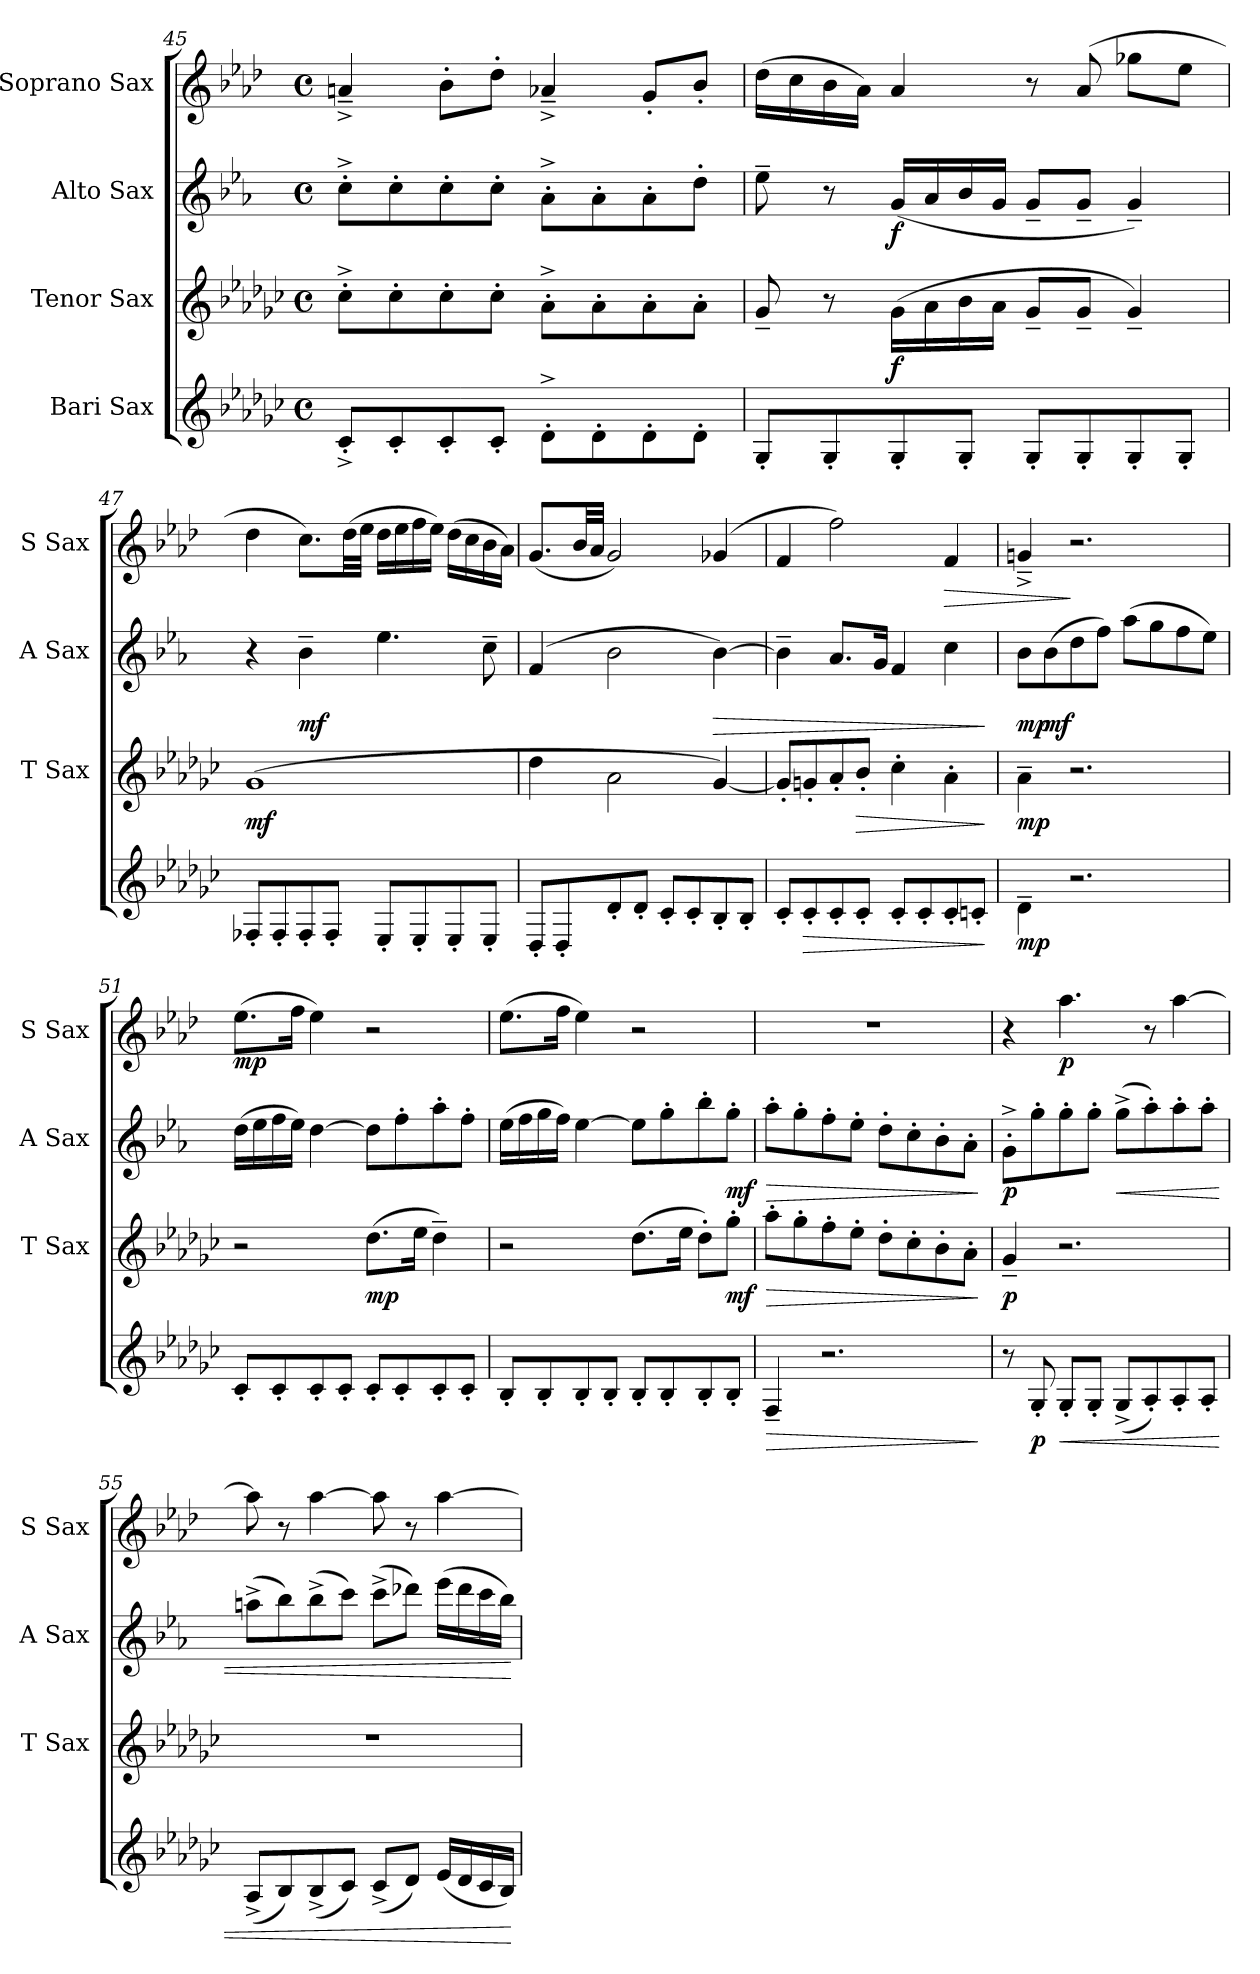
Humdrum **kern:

**kern	**dynam	**kern	**dynam	**kern	**dynam	**kern	**dynam
*part4	*part4	*part3	*part3	*part2	*part2	*part1	*part1
*staff4	*staff4	*staff3	*staff3	*staff2	*staff2	*staff1	*staff1
*I"Bari Sax	*	*I"Tenor Sax	*	*I"Alto Sax	*	*I"Soprano Sax	*
*	*	*I'T Sax	*	*I'A Sax	*	*I'S Sax	*
*clefG2	*	*clefG2	*	*clefG2	*	*clefG2	*
*ITrd12c21	*	*ITrd8c14	*	*ITrd5c9	*	*ITrd1c2	*
*k[b-e-a-d-g-c-]	*	*k[b-e-a-d-g-c-]	*	*k[b-e-a-d-g-c-]	*	*k[b-e-a-d-g-c-]	*
*G-:	*	*G-:	*	*G-:	*	*G-:	*
*M4/4	*	*M4/4	*	*M4/4	*	*M4/4	*
*met(c)	*	*met(c)	*	*met(c)	*	*met(c)	*
=45	=45	=45	=45	=45	=45	=45	=45
8C-^<'</L	.	8c-^>'>\L	.	8e-^>'>\L	.	4gn^<~</	.
8C-'</	.	8c-'>\	.	8e-'>\	.	.	.
8C-'</	.	8c-'>\	.	8e-'>\	.	8a-'>\L	.
8C-'</J	.	8c-'>\J	.	8e-'>\J	.	8cc-'>\J	.
8D-^>'>\L	.	8A-^>'>\L	.	8c-^>'>\L	.	4g-X^<~</	.
8D-'>\	.	8A-'>\	.	8c-'>\	.	.	.
8D-'>\	.	8A-'>\	.	8c-'>\	.	8f'</L	.
8D-'>\J	.	8A-'>\J	.	8f'>\J	.	8a-'</J	.
!!LO:LB:g=z
=46	=46	=46	=46	=46	=46	=46	=46
8GG-'</L	.	8G-~</	.	8g-~>\	.	(>16cc-\LL	.
.	.	.	.	.	.	16b-\	.
8GG-'</	.	8r	.	8r	.	16a-\	.
.	.	.	.	.	.	16g-\JJ)	.
!	!	!	!LO:DY:b	!	!LO:DY:b	!	!
8GG-'</	.	(>16G-\LL	f	(<16B-/LL	f	4g-/	.
.	.	16A-\	.	16c-/	.	.	.
8GG-'</J	.	16B-\	.	16d-/	.	.	.
.	.	16A-\JJ	.	16B-/JJ	.	.	.
8GG-'</L	.	8G-~</L	.	8B-~</L	.	8r	.
8GG-'</	.	8G-~</J	.	8B-~</J	.	(>8g-/	.
8GG-'</	.	4G-~</)	.	4B-~</)	.	8ff-X\L	.
8GG-'</J	.	.	.	.	.	8dd-\J	.
=47	=47	=47	=47	=47	=47	=47	=47
!	!	!	!LO:DY:b	!	!	!	!
8FF-X'</L	.	(>1G-	mf	4r	.	4cc-\	.
8FF-'</	.	.	.	.	.	.	.
!	!	!	!	!	!LO:DY:b	!	!
8FF-'</	.	.	.	4d-~>\	mf	8.b-\L)	.
8FF-'</J	.	.	.	.	.	.	.
.	.	.	.	.	.	(>32cc-\LL	.
.	.	.	.	.	.	32dd-\JJJ	.
8EE-'</L	.	.	.	4.g-\	.	16cc-\LL	.
.	.	.	.	.	.	16dd-\	.
8EE-'</	.	.	.	.	.	16ee-\	.
.	.	.	.	.	.	16dd-\JJ)	.
8EE-'</	.	.	.	.	.	(>16cc-\LL	.
.	.	.	.	.	.	16b-\	.
8EE-'</J	.	.	.	8e-~>\	.	16a-\	.
.	.	.	.	.	.	16g-\JJ)	.
=48	=48	=48	=48	=48	=48	=48	=48
8DD-'</L	.	4d-\	.	(4A-/	.	(<8.f/L	.
8DD-'</	.	.	.	.	.	.	.
.	.	.	.	.	.	32a-/LL	.
.	.	.	.	.	.	32g-/JJJ	.
8D-'</	.	2A-\	.	2d-\	.	2f/)	.
8D-'</J	.	.	.	.	.	.	.
8C-'</L	.	.	.	.	.	.	.
8C-'</	.	.	.	.	.	.	.
!	!	!	!	!	!LO:HP:b	!	!
8BB-'</	.	[4G-/)	.	[4d-\)	>	(4f-X/	.
8BB-'</J	.	.	.	.	.	.	.
=49	=49	=49	=49	=49	=49	=49	=49
8C-'</L	.	8G-'</L]	.	4d-~>\]	.	4e-/	.
!	!LO:HP:b	!	!	!	!	!	!
8C-'</	>	8Gn'</	.	.	.	.	.
8C-'</	.	8A-'</	.	8.c-/L	.	2ee-\)	.
!	!	!	!LO:HP:b	!	!	!	!
8C-'</J	.	8B-'</J	>	.	.	.	.
.	.	.	.	16B-/Jk	.	.	.
8C-'</L	.	4c-'>\	.	4A-/	.	.	.
8C-'</	.	.	.	.	.	.	.
!	!	!	!	!	!	!	!LO:HP:b
8C-'</	.	4A-'>\	.	4e-\	.	4e-/	>
8Cn'</J	.	.	.	.	.	.	.
.	]	.	]	.	]	.	.
=50	=50	=50	=50	=50	=50	=50	=50
!	!LO:DY:b	!	!LO:DY:b	!	!LO:DY:b	!	!
4D-~>\	mp	4A-~>\	mp	8d-\L	mp	4fn^<~</	.
!	!	!	!	!	!LO:DY:b	!	!
.	.	.	.	(>8d-\	mf	.	.
2.r	.	2.r	.	8f\	.	2.r	]
.	.	.	.	8a-\J)	.	.	.
.	.	.	.	(>8cc-\L	.	.	.
.	.	.	.	8b-\	.	.	.
.	.	.	.	8a-\	.	.	.
.	.	.	.	8g-\J)	.	.	.
=51	=51	=51	=51	=51	=51	=51	=51
!	!	!	!	!	!	!	!LO:DY:b
8C-'</L	.	2r	.	(>16f\LL	.	(>8.dd-\L	mp
.	.	.	.	16g-\	.	.	.
8C-'</	.	.	.	16a-\	.	.	.
.	.	.	.	16g-\JJ)	.	16ee-\Jk	.
8C-'</	.	.	.	[4f\	.	4dd-\)	.
8C-'</J	.	.	.	.	.	.	.
!	!	!	!LO:DY:b	!	!	!	!
8C-'</L	.	(>8.d-\L	mp	8f\L]	.	2r	.
8C-'</	.	.	.	8a-'>\	.	.	.
.	.	16e-\Jk	.	.	.	.	.
8C-'</	.	4d-~>\)	.	8cc-'>\	.	.	.
8C-'</J	.	.	.	8a-'>\J	.	.	.
=52	=52	=52	=52	=52	=52	=52	=52
8BB-'</L	.	2r	.	(>16g-\LL	.	(>8.dd-\L	.
.	.	.	.	16a-\	.	.	.
8BB-'</	.	.	.	16b-\	.	.	.
.	.	.	.	16a-\JJ)	.	16ee-\Jk	.
8BB-'</	.	.	.	[4g-\	.	4dd-\)	.
8BB-'</J	.	.	.	.	.	.	.
8BB-'</L	.	(>8.d-\L	.	8g-\L]	.	2r	.
8BB-'</	.	.	.	8b-'>\	.	.	.
.	.	16e-\Jk	.	.	.	.	.
8BB-'</	.	8d-'>\L)	.	8dd-'>\	.	.	.
!	!	!	!LO:DY:b	!	!LO:DY:b	!	!
8BB-'</J	.	8g-'>\J	mf	8b-'>\J	mf	.	.
!!LO:PB:g=z
=53	=53	=53	=53	=53	=53	=53	=53
!	!LO:HP:b	!	!LO:HP:b	!	!LO:HP:b	!	!
4FF~</	>	8a-'>\L	>	8cc-'>\L	>	1r	.
.	.	8g-'>\	.	8b-'>\	.	.	.
2.r	.	8f'>\	.	8a-'>\	.	.	.
.	.	8e-'>\J	.	8g-'>\J	.	.	.
.	.	8d-'>\L	.	8f'>\L	.	.	.
.	.	8c-'>\	.	8e-'>\	.	.	.
.	.	8B-'>\	.	8d-'>\	.	.	.
.	.	8A-'>\J	.	8c-'>\J	.	.	.
.	]	.	]	.	]	.	.
=54	=54	=54	=54	=54	=54	=54	=54
!	!	!	!LO:DY:b	!	!LO:DY:b	!	!
8r	.	4G-~</	p	8B-^>'>\L	p	4r	.
!	!LO:DY:b	!	!	!	!	!	!
8GG-'</	p	.	.	8b-'>\	.	.	.
!	!LO:HP:b	!	!	!	!	!	!LO:DY:b
8GG-'</L	<	2.r	.	8b-'>\	.	4.gg-\	p
8GG-'</J	.	.	.	8b-'>\J	.	.	.
!	!	!	!	!	!LO:HP:b	!	!
(<8GG-^</L	.	.	.	(>8b-^>\L	<	.	.
8AA-'</)	.	.	.	8cc-'>\)	.	8r	.
8AA-'</	.	.	.	8cc-'>\	.	[4gg-\	.
8AA-'</J	.	.	.	8cc-'>\J	.	.	.
=55	=55	=55	=55	=55	=55	=55	=55
(<8AA-^</L	.	1r	.	(>8ccn^>\L	.	8gg-\]	.
8BB-/)	.	.	.	8dd-\)	.	8r	.
(<8BB-^</	.	.	.	(>8dd-^>\	.	[4gg-\	.
8C-/J)	.	.	.	8ee-\J)	.	.	.
(<8C-^</L	.	.	.	(>8ee-^>\L	.	8gg-\]	.
8D-/J)	.	.	.	8ff-X\J)	.	8r	.
(<16E-/LL	.	.	.	(>16gg-\LL	.	[4gg-\	.
16D-/	.	.	.	16ff-\	.	.	.
16C-/	.	.	.	16ee-\	.	.	.
16BB-/JJ)	.	.	.	16dd-\JJ)	.	.	.
.	[	.	.	.	[	.	.
=	=	=	=	=	=	=	=
*-	*-	*-	*-	*-	*-	*-	*-
